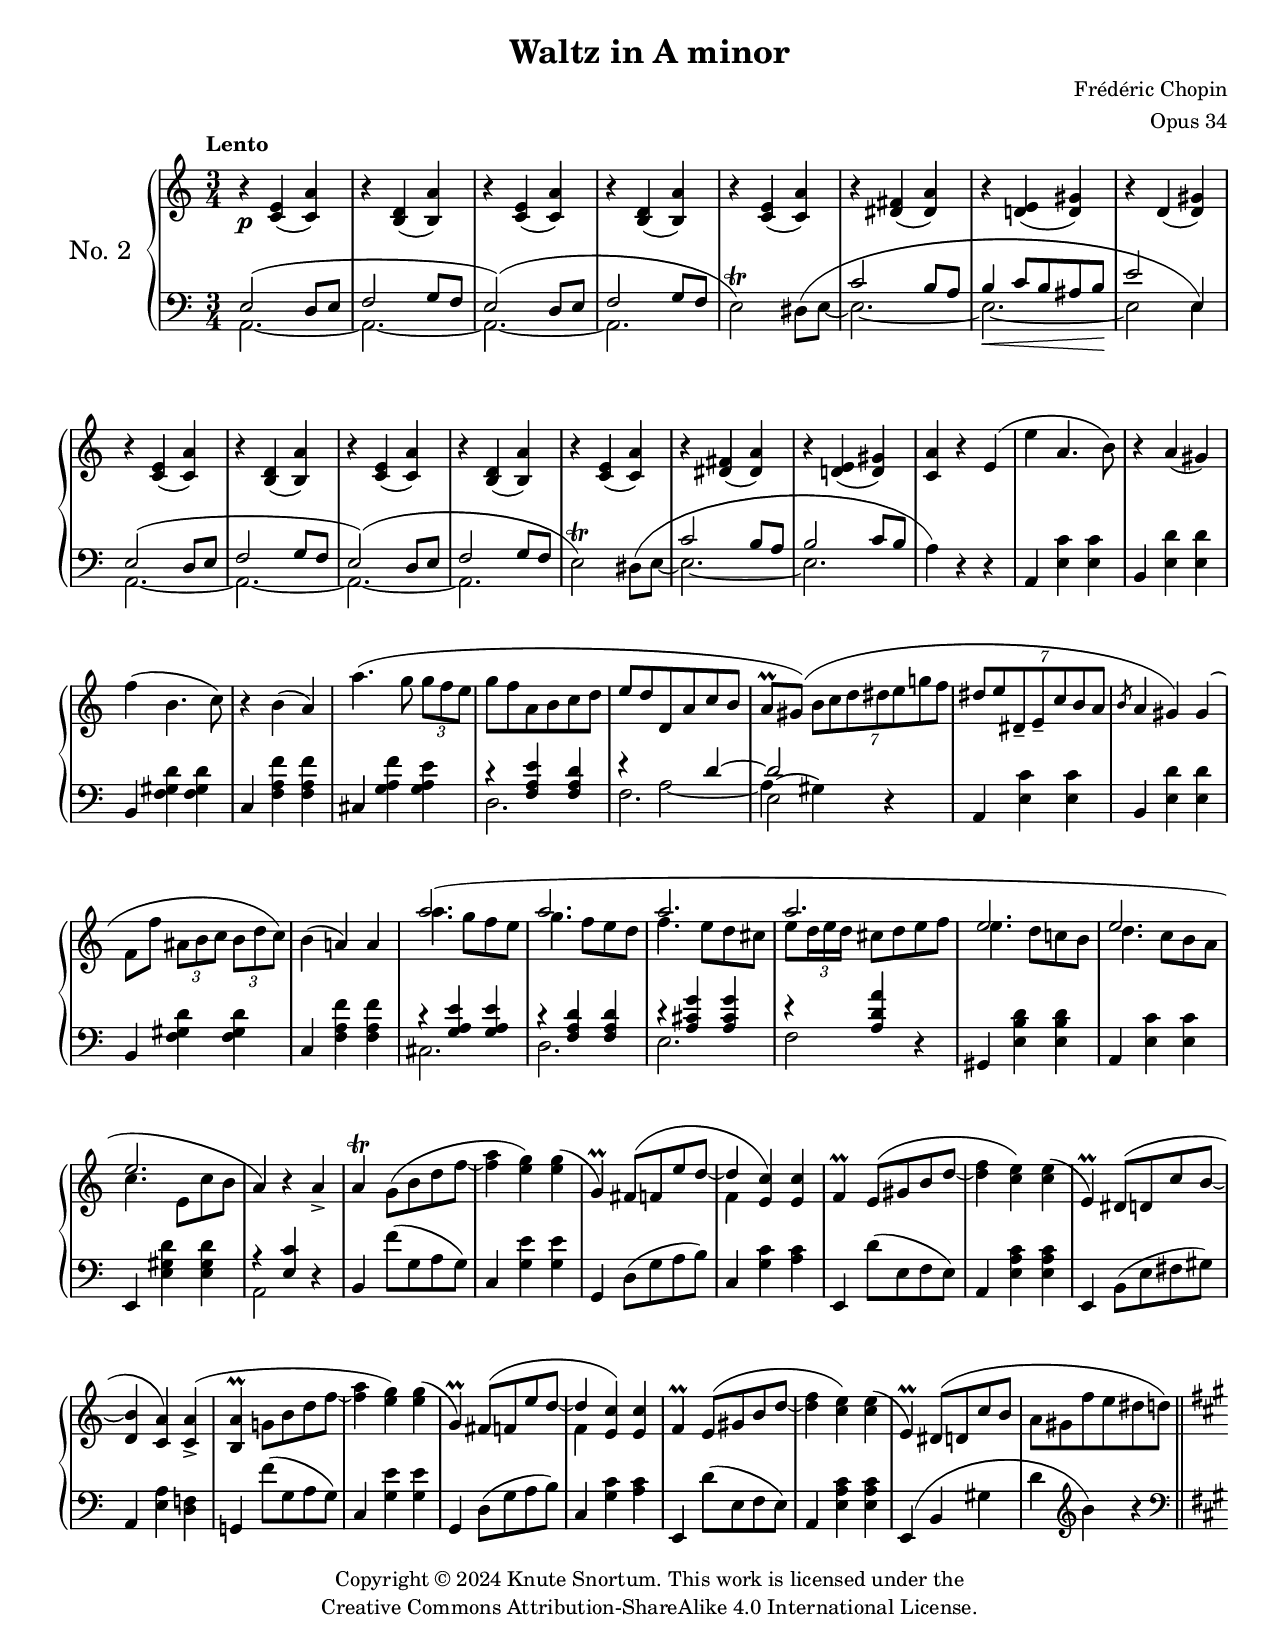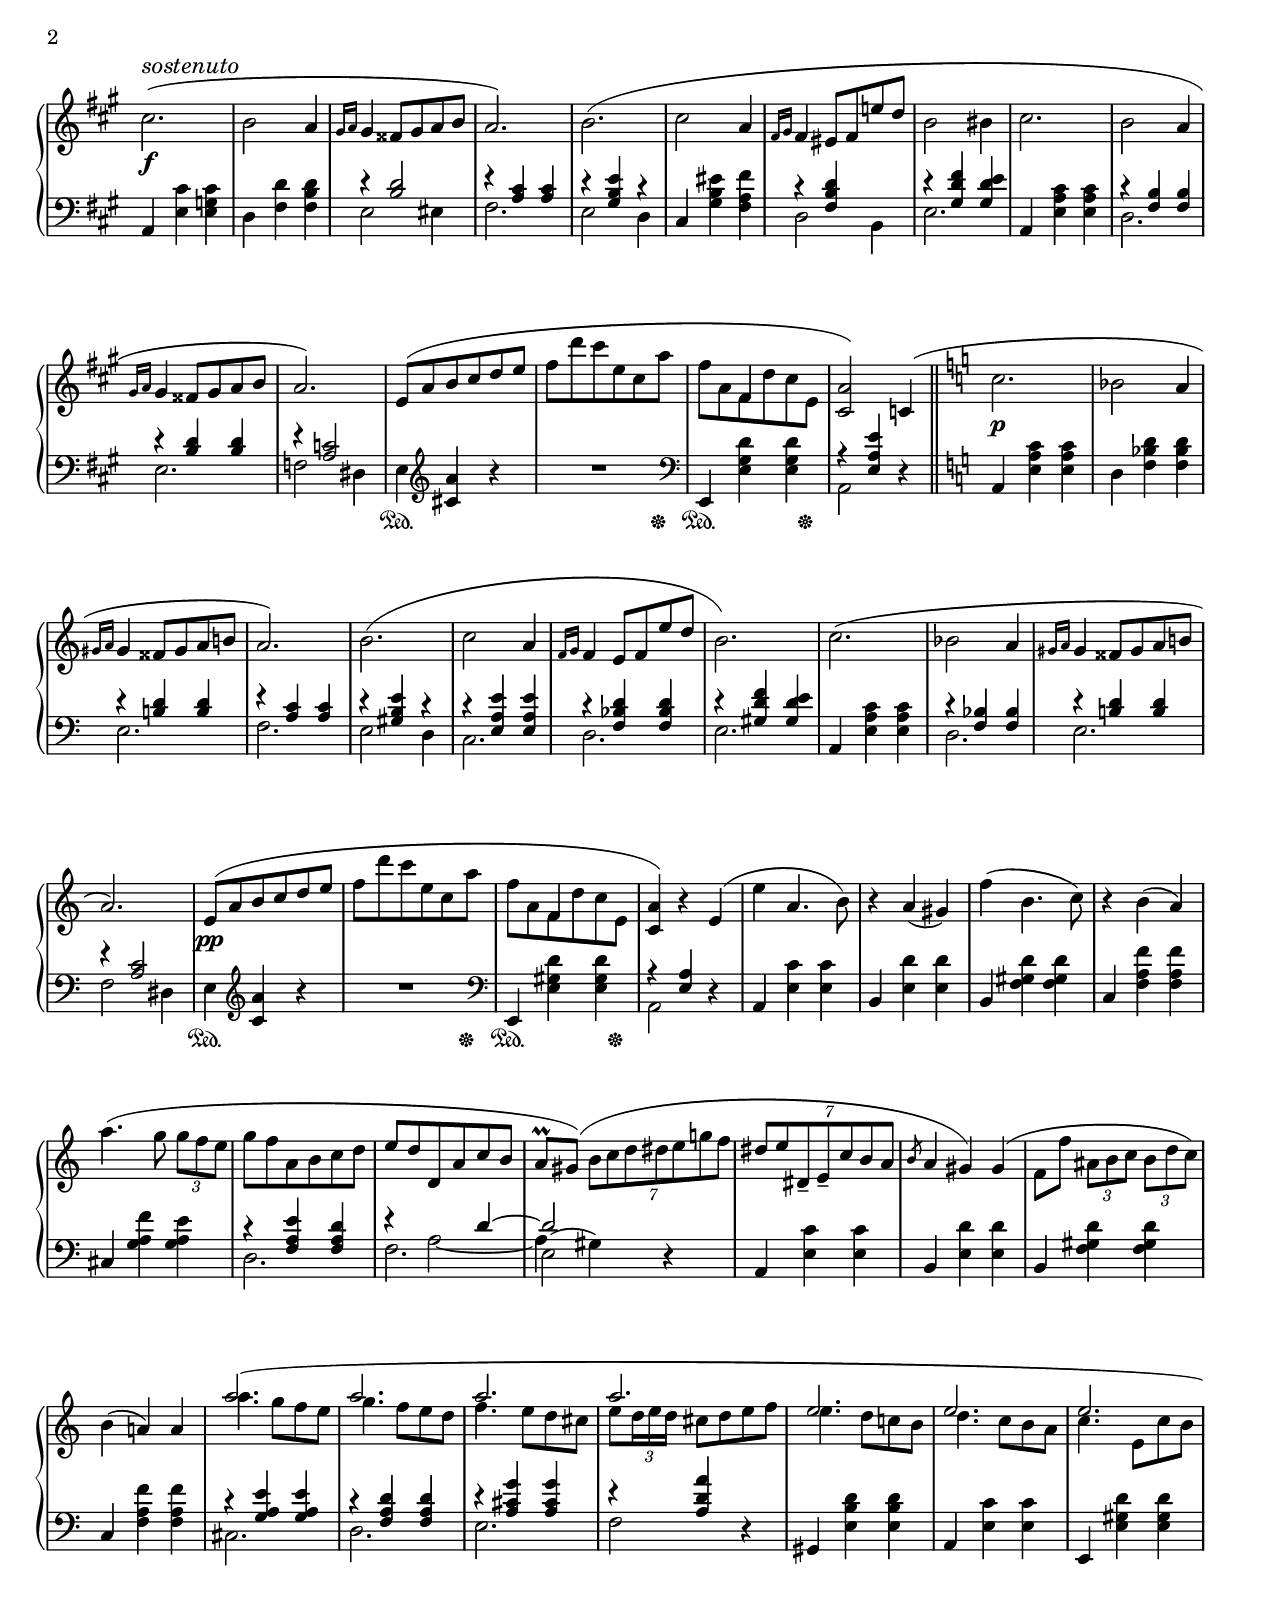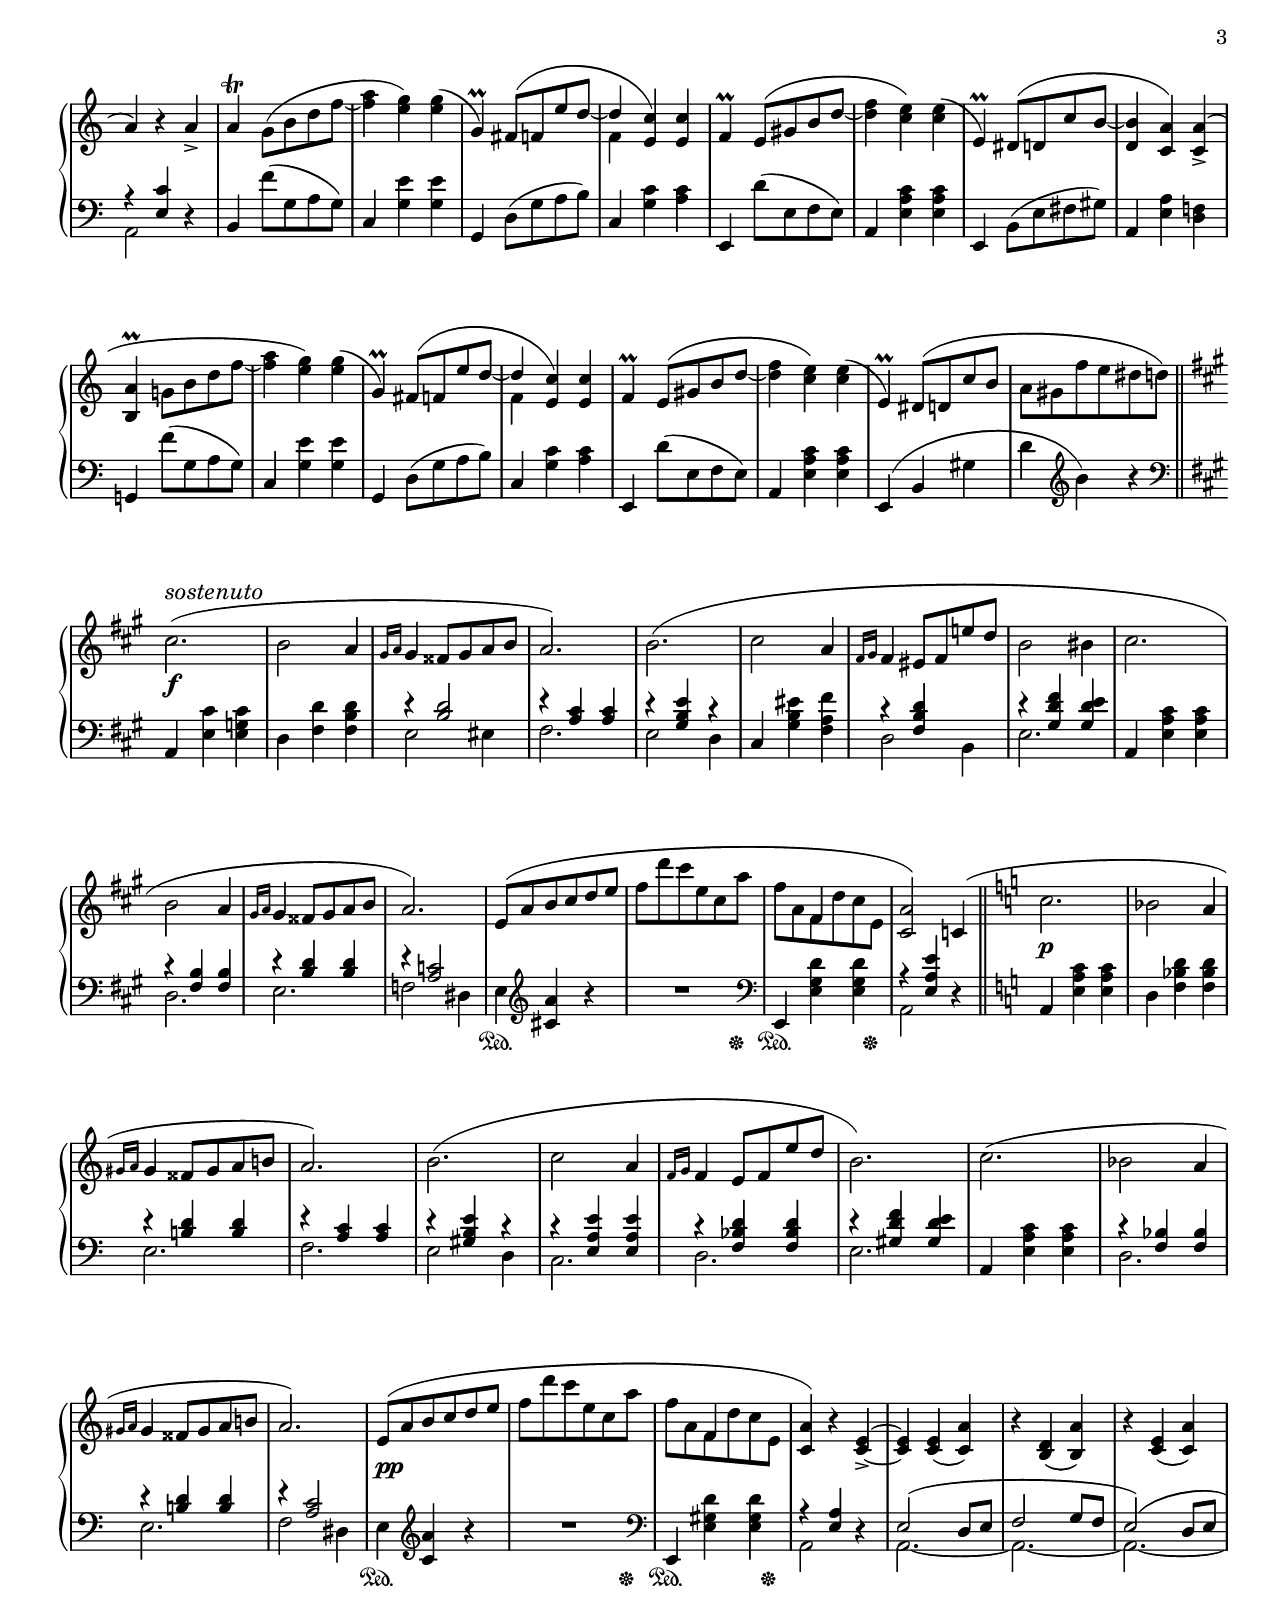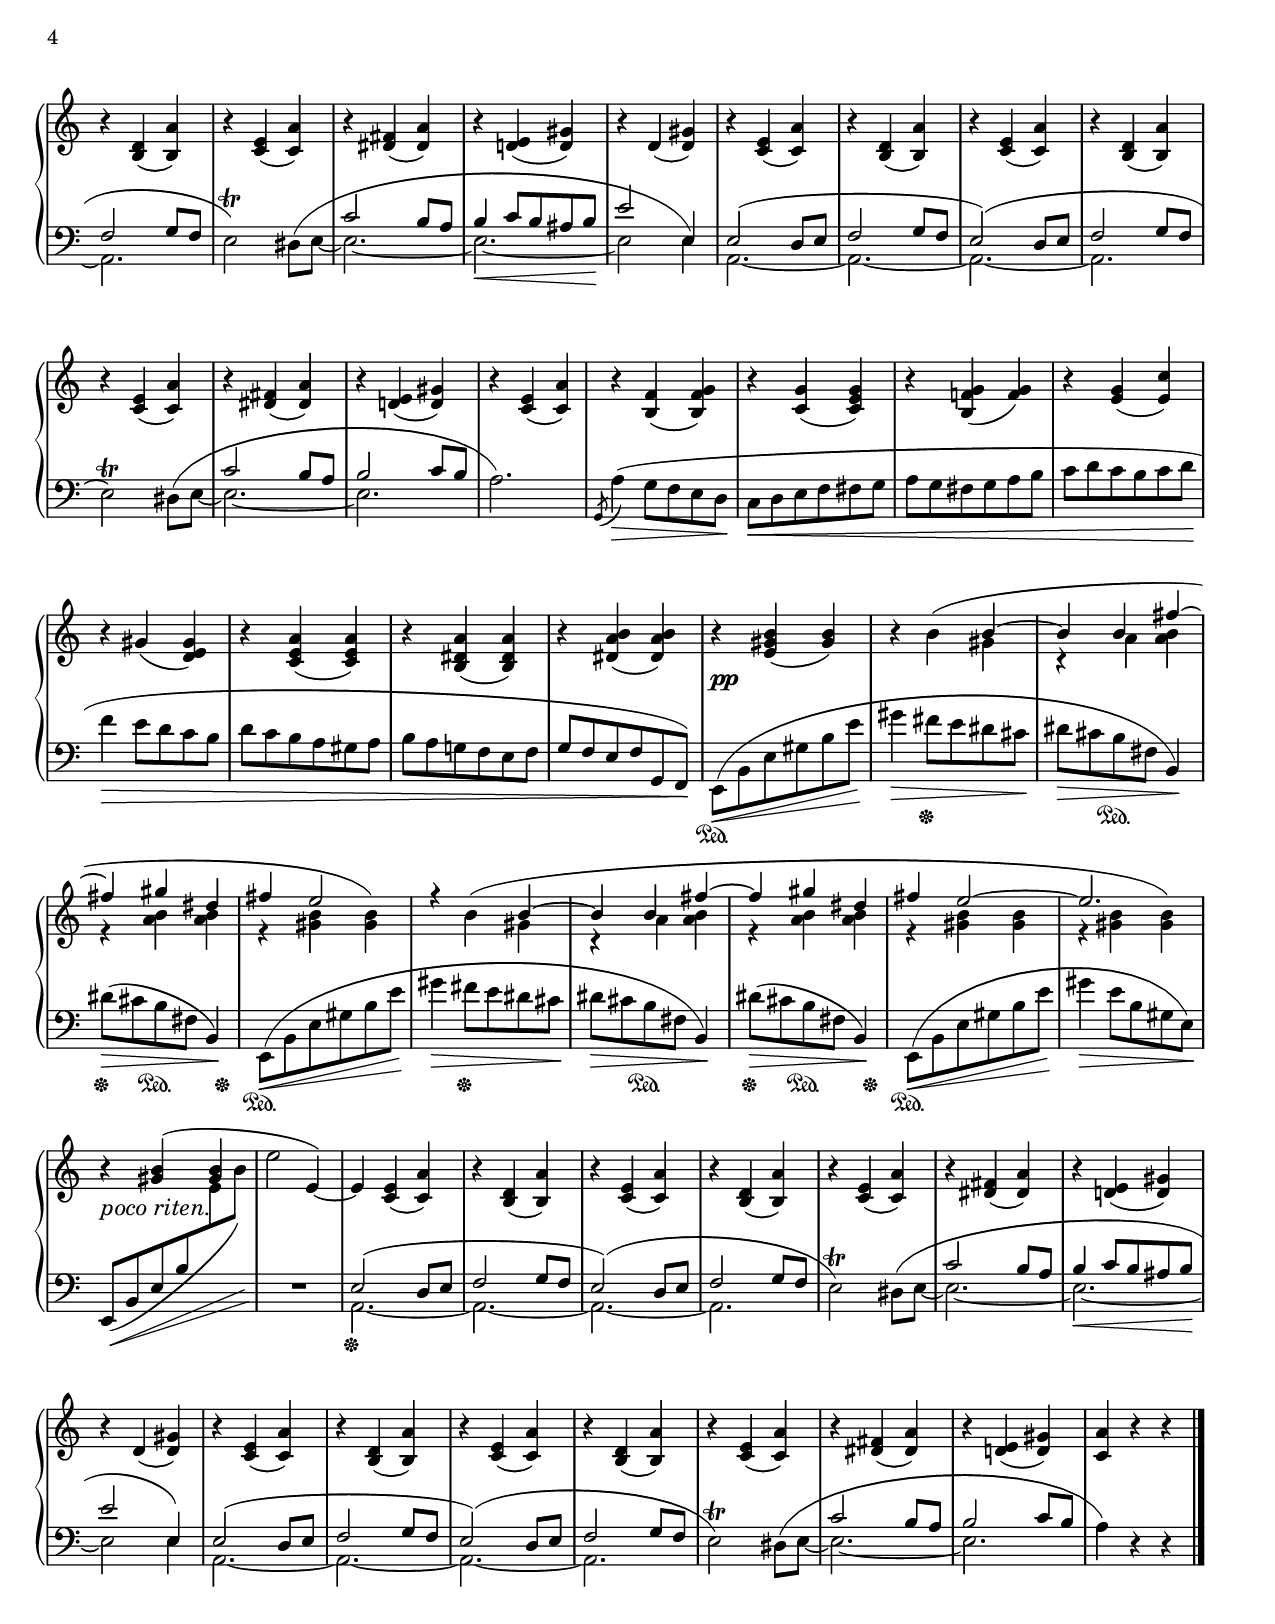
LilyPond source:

\version "2.24.0"
\language "english"

%...+....1....+....2....+....3....+....4....+....5....+....6....+....7....+....

\version "2.24.0"
\language "english"

#(set-global-staff-size 18)

\header {
  composer = ##f
  opus = "Opus 34"
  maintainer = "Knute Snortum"
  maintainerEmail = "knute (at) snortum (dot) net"
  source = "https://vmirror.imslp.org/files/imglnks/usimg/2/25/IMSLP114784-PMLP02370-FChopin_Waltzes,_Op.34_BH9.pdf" % SrcA
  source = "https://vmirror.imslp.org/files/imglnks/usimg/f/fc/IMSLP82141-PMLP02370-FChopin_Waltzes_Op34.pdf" % SrcB
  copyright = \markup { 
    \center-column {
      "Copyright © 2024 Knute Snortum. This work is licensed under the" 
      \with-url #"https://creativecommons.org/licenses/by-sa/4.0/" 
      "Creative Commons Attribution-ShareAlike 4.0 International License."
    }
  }
}

\paper {
  print-all-headers = ##t
  ragged-right = ##f
  ragged-last-bottom = ##f
  min-systems-per-page = 5
  
  system-system-spacing = #'((basic-distance . 12)
                             (minimum-distance . 8)
                             (padding . 2)
                             (stretchability . 60)) % all default values
  
  score-system-spacing = #'((basic-distance . 12)
                            (minimum-distance . 8)
                            (padding . 1)
                            (stretchability . 60)) % defaults: 14, 8, 1, 120
  
  last-bottom-spacing = 
    #'((basic-distance . 6)
       (minimum-distance . 4)
       (padding . 3)
       (stretchability . 30)) % defaults 1, 0, 1, 30
    
  top-system-spacing.minimum-distance = 10
    
  #(set-paper-size "letter")
  
  two-sided = ##t
  inner-margin = 12\mm
  outer-margin = 8\mm
}

\layout {
  \context {
    \Score
    \omit BarNumber
    \override Slur.details.free-head-distance = 1
  }
  \context {
    \Voice
    \override Tie.minimum-length = 3
  }
}

\midi {
  \context {
    \Staff
    \consists "Dynamic_performer"
  }
  \context {
    \Voice
    \remove "Dynamic_performer"
  } 
  \context {
    \Score
    midiMinimumVolume = #0.20
    midiMaximumVolume = #0.99
  }  
}

%...+....1....+....2....+....3....+....4....+....5....+....6....+....7....+....

\version "2.24.0"
\language "english"

%...+....1....+....2....+....3....+....4....+....5....+....6....+....7....+....

\version "2.24.0"

% Scheme

crescWhiteoutMarkup = \markup \whiteout \pad-markup #0.5 "cresc."
crescWhiteout = 	
  #(make-music 'CrescendoEvent 'span-direction START 'span-type 'text 
               'span-text crescWhiteoutMarkup)
perdendosi =
  #(make-music 'DecrescendoEvent 'span-direction START 'span-type 'text
               'span-text "perdendosi")
 
% Definitions

staffDown = \change Staff = "lower"
staffUp   = \change Staff = "upper"

sd = \sustainOn
su = \sustainOff

hideNoteHead = \once {
  \omit Stem
  \omit Dots
  \omit Flag
  \hideNotes
  \override NoteColumn.ignore-collision = ##t
}

strictSpacingOn = {
  \override Score.SpacingSpanner.strict-note-spacing = ##t
  \newSpacingSection
}

strictSpacingOff = {
  \override Score.SpacingSpanner.strict-note-spacing = ##f
  \newSpacingSection
}

barLinesOff = {
  \omit Staff.BarLine 
  \omit Score.SpanBar
}

barLinesOn = {
  \undo \omit Staff.BarLine
  \undo \omit Score.SpanBar
}


% Markup

dolce = \markup \large \italic "dolce"
md = \markup \large \italic "m.d."
crescParen = \markup \large \italic \whiteout \pad-markup #0.25 "(cresc.)"
sostenuto = \markup \large \italic "sostenuto"
pocoRiten = \markup \large \italic "poco riten."

trillFlatParen = \markup \tiny \concat { "(" \flat ")" }


%%% Positions and shapes %%%

slurShapeA = \shape #'((0 . 2.5) (0 . -2) (0 . -2) (0 . 0)) \etc
slurShapeB = \shape #'((0 . 0) (0 . -3) (0 . -3) (0 . 0)) \etc
slurShapeC = \shape #'((0 . 0) (0 . -2.5) (0 . -2.5) (0 . 0)) \etc
slurShapeD = \shape #'((0 . 1) (0 . -1) (0 . -1) (0 . 0)) \etc
slurShapeE = \shape #'((1 . -0.5) (1 . -0.5) (0 . -0.5) (0 . 0)) \etc
slurShapeF = \shape #'(
                        ((0 . 3) (0 . 3) (0 . 3) (0 . 3))
                        ((0 . 2) (0 . 0) (0 . 0) (0 . 0))
                        ) \etc
slurShapeG = \shape #'((0 . 0) (0 . -8) (0 . -5) (0 . 2)) \etc
slurShapeH = \shape #'((0 . 3) (0 . 3) (0 . 1) (0 . 0)) \etc
slurShapeI = \shape #'((0 . 0) (0 . 0) (0 . 0) (0 . -1)) \etc
slurShapeJ = \shape #'((0 . 1) (0 . -1) (0 . -0.5) (0 . 0)) \etc
slurShapeK = \shape #'((0 . 1) (0 . 0) (0 . 0) (0 . 0)) \etc
slurShapeL = \shape #'((0 . 1) (0 . -1) (0 . 0) (0 . 0)) \etc
slurShapeM = \shape #'((0 . -1) (0 . 0) (0 . 0) (0 . 0)) \etc
slurShapeN = \shape #'(
                        ((0 . 0) (0 . 0) (0 . 0) (0 . 1))
                        ((0.5 . 0) (0 . 0) (0 . 0) (0 . 0))
                        ) \etc
slurShapeO = \shape #'((0 . 2) (0 . 1) (0 . 0) (0 . 0)) \etc
slurShapeP = \shape #'(
                        ((0 . 1) (0 . 2) (0 . 3) (0 . 4))
                        ((0 . 5) (0 . 4) (0 . 4) (0 . 1))
                        ) \etc
slurShapeQ = \shape #'((0 . 1) (0 . 3) (0 . 5) (0 . 1)) \etc
slurShapeR = \shape #'(
                        ((0 . 1) (0 . -1) (0 . -3) (0 . 0))
                        ((0 . 0) (0 . 0) (0 . 1) (0 . 2.5))
                        ) \etc

rotateHairpinA = \once \override Hairpin.rotation = #'(10 -1 0)
rotateHairpinB = \once {
  \override Hairpin.rotation = #'(20 1 0)
  \override Hairpin.extra-offset = #'(0 . 3)
}

%%% Music %%%

global = {
  \time 3/4
  \key a \minor
  \set Staff.extraNatural = ##f
}

rightHandUpper = \relative {
  r4 <c' e>( <c a'>) |
  r4 <b d>( <b a'>) |
  r4 <c e>( <c a'>) |
  r4 <b d>( <b a'>) |
  r4 <c e>( <c a'>) |
  r4 <ds fs>( <ds a'>) |
  r4 <d! e>( <d gs>) |
  r4 d( <d gs>) |
  
  \barNumberCheck 9
  r4 <c e>( <c a'>) |
  r4 <b d>( <b a'>) |
  r4 <c e>( <c a'>) |
  r4 <b d>( <b a'>) |
  r4 <c e>( <c a'>) |
  r4 <ds fs>( <ds a'>) |
  r4 <d! e>( <d gs>) |
  <c a'>4 r e-\slurShapeD ( |
  
  \barNumberCheck 17
  e'4 a,4. b8) |
  r4 a( gs) |
  f'4( b,4. c8) |
  r4 b( a) |
  a'4.( g8 \tuplet 3/2 { g f e } |
  g8 f a, b c d |
  e d d, a' c b |
  a8\prall gs)-\slurShapeK ( \tuplet 7/4 { b c d ds e g! f } |
  
  \barNumberCheck 25
  % Second ds e, SrcA, it's unclear what under them (figerings?) so using 
  % tenuto from SrcB instead. 
  \tuplet 7/6 { ds8 e ds,-- e-- c' b a }
  \slashedGrace { b8 } a4 gs) gs-\slurShapeF ( |
  f8 f' \tuplet 3/2 { as, b c } \tuplet 3/2 { b d c) } |
  b4( a!) a |
  \voiceOne a'2.( |
  a2. |
  a2. |
  a2. |
  
  \barNumberCheck 33
  e2. |
  e2. |
  e2. |
  \oneVoice a,4) r a-> |
  a4\trill g8( b d f_~ | 
  <f a>4 <e g>) q( |
  g,)\prall fs8^( f e' d~ |
  << { \voiceOne d4 } \new Voice { \voiceTwo f, } >> <e c'>) \oneVoice q |
  
  \barNumberCheck 41
  f4\prall e8( gs b d_~ |
  <d f>4 <c e>) q( |
  e,4)\prall ds8^( d c' b~ |
  <d, b'>4 <c a'>) q->( |
  <b a'>4\prall g'!8 b d f_~ |
  <f a>4 <e g>) q( |
  g,4)\prall fs8^( f e' d~ |
  << { \voiceOne d4 } \new Voice { \voiceTwo f, } >> <e c'>) \oneVoice q |
  
  \barNumberCheck 49
  f4\prall e8( gs b d_~ |
  <d f>4 <c e>) q( |
  e,4)\prall ds8^( d c' b |
  a8 gs f' e ds d) |
  \bar "||"
  \key a \major
  cs2.^\sostenuto( |
  b2 a4 |
  \grace { gs16[ a] } gs4 fss8 gs a b |
  a2.) |
  
  \barNumberCheck 57
  b2.( |
  cs2 a4 |
  \grace { fs16[ gs] } fs4 es8 fs e'! d |
  b2 bs4 |
  cs2. |
  b2 a4 |
  \grace { gs16[ a] } gs4 fss8 gs a b |
  a2.) |
  
  \barNumberCheck 65
  e8( a b cs d e |
  fs8 d' cs e, cs a' |
  \voiceTwo fs8 a, fs d' cs e, |
  \oneVoice <cs a'>2) c4-\slurShapeH ( |
  \bar "||"
  \key a \minor 
  c'2. |
  bf2 a4 |
  \grace { gs16[ a] } gs4 fss8 gs a b! |
  a2.) |
  
  \barNumberCheck 73
  b2.-\slurShapeG ( |
  c2 a4 |
  \grace { f16[ g] } f4 e8 f e' d |
  b2.) |
  c2.( |
  bf2 a4 |
  \grace { gs16[ a] } gs4 fss8 gs a b! |
  a2.) |
  
  \barNumberCheck 81
  e8-\slurShapeI ( a b c d e |
  f8 d' c e, c a' |
  \voiceTwo f8 a, f d' c e, |
  \oneVoice <c a'>4) r e-\slurShapeJ ( |
  e'4 a,4. b8) |
  r4 a( gs) |
  f'4( b,4. c8) |
  r4 b( a) |
  
  \barNumberCheck 89
  a'4.( g8 \tuplet 3/2 { g f e } |
  g8 f a, b c d |
  e d d, a' c b |
  a8\prall gs)-\slurShapeK ( \tuplet 7/4 { b c d ds e g! f } |
  \tuplet 7/6 { ds8 e ds,-- e-- c' b a }
  \slashedGrace { b8 } a4 gs) gs( |
  f8 f' \tuplet 3/2 { as, b c } \tuplet 3/2 { b d c) } |
  b4( a!) a |
  
  \barNumberCheck 97
  \voiceOne a'2.( |
  a2. |
  a2. |
  a2. |
  e2. |
  e2. |
  e2. |
  \oneVoice a,4) r a-> |
  
  \barNumberCheck 105
  a4\trill g8( b d f_~ | 
  <f a>4 <e g>) q( |
  g,)\prall fs8^( f e' d~ |
  << { \voiceOne d4 } \new Voice { \voiceTwo f, } >> <e c'>) \oneVoice q |
  f4\prall e8( gs b d_~ |
  <d f>4 <c e>) q( |
  e,4)\prall ds8^( d c' b~ |
  <d, b'>4 <c a'>) q->( |
  
  \barNumberCheck 113
  <b a'>4\prall g'!8 b d f_~ |
  <f a>4 <e g>) q( |
  g,4)\prall fs8^( f e' d~ |
  << { \voiceOne d4 } \new Voice { \voiceTwo f, } >> <e c'>) \oneVoice q |
  f4\prall e8( gs b d_~ |
  <d f>4 <c e>) q( |
  e,4)\prall ds8^( d c' b |
  a8 gs f' e ds d) |
  
  \barNumberCheck 121
  \bar "||"
  \key a \major
  cs2.-\slurShapeM (^\sostenuto |
  b2 a4 |
  \grace { gs16[ a] } gs4 fss8 gs a b |
  a2.) |
  b2.-\slurShapeN ( |
  cs2 a4 |
  \grace { fs16[ gs] } fs4 es8 fs e'! d |
  b2 bs4 |
  
  \barNumberCheck 129
  cs2. |
  b2 a4 |
  \grace { gs16[ a] } gs4 fss8 gs a b |
  a2.) |
  e8-\slurShapeI ( a b cs d e |
  fs8 d' cs e, cs a' |
  \voiceTwo fs8 a, fs d' cs e, |
  \oneVoice <cs a'>2) c4-\slurShapeH ( |
  
  \barNumberCheck 137
  \bar "||"
  \key a \minor 
  c'2. |
  bf2 a4 |
  \grace { gs16[ a] } gs4 fss8 gs a b! |
  a2.) |
  b2.-\slurShapeG ( |
  c2 a4 |
  \grace { f16[ g] } f4 e8 f e' d |
  b2.) |
  
  \barNumberCheck 145
  c2.( |
  bf2 a4 |
  \grace { gs16[ a] } gs4 fss8 gs a b! |
  a2.) |
  e8-\slurShapeI ( a b c d e |
  f8 d' c e, c a' |
  \voiceTwo f8 a, f d' c e, |
  \oneVoice <c a'>4) r <c e>->~ |
  
  \barNumberCheck 153
  q4 q( <c a'>) |
  r4 <b d>( <b a'>) |
  r4 <c e>( <c a'>) |
  r4 <b d>( <b a'>) |
  r4 <c e>( <c a'>) |
  r4 <ds fs>( <ds a'>) |
  r4 <d! e>( <d gs>) |
  r4 d( <d gs>) |
  
  \barNumberCheck 161
  r4 <c e>( <c a'>) |
  r4 <b d>( <b a'>) |
  r4 <c e>( <c a'>) |
  r4 <b d>( <b a'>) |
  r4 <c e>( <c a'>) |
  r4 <ds fs>( <ds a'>) |
  r4 <d! e>( <d gs>) |
  r4 <c e>( <c a'>) |
  
  \barNumberCheck 169
  r4 <b f'>( <b f' g>) |
  r4 <c g'>( <c e g>) |
  r4 <b f'! g>( <f' g>) |
  r4 <e g>( <e c'>) |
  r4 gs( <d e gs>) |
  r4 <c e a>( q) |
  r4 <b ds a'>( q) |
  r4 <ds a' b>( q) |
  
  \barNumberCheck 177
  r4 <e gs b>( <gs b>) |
  r4 \voiceOne s b~ |
  b4 b fs'~ |
  fs4 gs ds |
  fs4 e2 |
  r4 \voiceOne s b~ |
  b4 b fs'~ |
  fs4 gs ds |
  
  \barNumberCheck 185
  fs4 e2~ |
  e2. |
  \oneVoice r4 <gs, b>( q |
  e'2 e,4)~ |
  e4 <c e>( <c a'>) |
  r4 <b d>( <b a'>) |
  r4 <c e>( <c a'>) |
  r4 <b d>( <b a'>) |
  
  \barNumberCheck 193
  r4 <c e>( <c a'>) |
  r4 <ds fs>( <ds a'>) |
  r4 <d! e>( <d gs>) |
  r4 d( <d gs>) |
  r4 <c e>( <c a'>) |
  r4 <b d>( <b a'>) |
  r4 <c e>( <c a'>) |
  r4 <b d>( <b a'>) |
  
  \barNumberCheck 201
  r4 <c e>( <c a'>) |
  r4 <ds fs>( <ds a'>) |
  r4 <d! e>( <d gs>) |
  <c a'>4 r r |
  \bar "|."
}

rightHandLower = \relative {
  s2. * 8 |
  
  \barNumberCheck 9
  s2. * 8 |
  
  \barNumberCheck 17
  s2. * 8 |
  
  \barNumberCheck 25
  s2. * 4 |
  \voiceTwo a''4. g8 f e |
  g4. f8 e d |
  f4. e8 d cs |
  \omit TupletBracket
  e8[ \tuplet 3/2 { d16 e d] } cs8 d e f |
  
  \barNumberCheck 33
  e4. d8 c! b |
  d4. c8 b a |
  c4. e,8 c' b |
  s2. * 5 |
  
  \barNumberCheck 41
  s2. * 8 |
  
  \barNumberCheck 49
  s2. * 8 |
  
  \barNumberCheck 57
  s2. * 8 |
  
  \barNumberCheck 65
  s2. * 2 |
  s4 \voiceOne fs s |
  s2. * 5 |
  
  \barNumberCheck 73
  s2. * 8 |
  
  \barNumberCheck 81
  s2. * 2 |
  s4 f s |
  s2. * 5 |
  
  \barNumberCheck 89
  s2. * 8 |
  
  \barNumberCheck 97
  \voiceTwo a'4. g8 f e |
  g4. f8 e d |
  f4. e8 d cs |
  \omit TupletBracket
  e8[ \tuplet 3/2 { d16 e d] } cs8 d e f |
  e4. d8 c! b |
  d4. c8 b a |
  c4. e,8 c' b |
  s2. |
  
  \barNumberCheck 105
  s2. * 8 |
  
  \barNumberCheck 113
  s2. * 8 |
  
  \barNumberCheck 121
  s2. * 8 |
  
  \barNumberCheck 129
  s2. * 6 |
  s4 \voiceOne fs s |
  s2. |
  
  \barNumberCheck 137
  s2. * 8 |
  
  \barNumberCheck 145
  s2. * 6 |
  s4 f s |
  s2. |
  
  \barNumberCheck 153
  s2. * 8 |
  
  \barNumberCheck 161
  s2. * 8 |
  
  \barNumberCheck 169
  s2. * 8 |
  
  \barNumberCheck 177
  s2. |
  s4 \voiceTwo b-\slurShapeP ^( gs |
  r4 a <a b> |
  r4 q q |
  r4 <gs b> q) |
  s4 \voiceTwo b-\slurShapeQ ^( gs |
  r4 a <a b> |
  r4 q q |
  
  \barNumberCheck 185
  r4 <gs b> q |
  r4 <gs b> q) |
}

rightHand = {
  \global
  \clef treble
  <<
    \new Voice \rightHandUpper
    \new Voice \rightHandLower
  >>
}
  

leftHandUpper = \relative {
  \voiceThree e2( d8 e |
  f2 g8 f |
  e2)-\slurShapeA ( d8 e |
  f2 g8 f |
  \oneVoice e2)\trill \hideNoteHead ds4-\slurShapeB ( |
  \voiceThree c'2 b8 a |
  b4_\< c8 b as b\! |
  e2 e,4) |
  
  \barNumberCheck 9
  e2( d8 e |
  f2 g8 f |
  e2)-\slurShapeA ( d8 e |
  f2 g8 f |
  \oneVoice e2)\trill \hideNoteHead ds4-\slurShapeC ( |
  \voiceThree c'2 b8 a |
  b2 c8 b |
  \oneVoice a4) r r |
  
  \barNumberCheck 17
  s2. * 5 |
  \voiceThree r4 <f a e'> <f a d> |
  r4 
    << 
      { \voiceFour a2_~ | a4-\slurShapeE ^( gs) } 
      \new Voice { s4 \voiceThree d'~ | d2 } 
    >> s4 |
    
  \barNumberCheck 25
  s2. * 4 |
  \voiceThree r4 <g, a e'> q |
  r4 <f a d> q |
  r4 <a cs g'> q |
  r4 <a d a'> s |
  
  \barNumberCheck 33
  s2. * 3 |
  r4 <e c'> s |
  s2. * 4 |
  
  \barNumberCheck 41
  s2. * 8 |
  
  \barNumberCheck 49
  s2. * 4 |
  \key a \major
  s2. * 2 |
  r4 <b' d>2 |
  r4 < a cs> q |
  
  \barNumberCheck 57
  r4 <gs b e> r |
  s2. |
  r4 <fs b d> s4 |
  r4 <gs d' fs> <gs d' e> |
  s2. |
  r4 <fs b> q |
  r4 <b d> q |
  r4 <a c>2 |
  
  \barNumberCheck 65
  s2. * 3 |
  r4 <e a e'> s4 |
  \key a \minor
  s2. * 2 |
  r4 <b'! d> q |
  r4 <a c> q |
  
  \barNumberCheck 73
  r4 <gs b e> r |
  r4 <e a e'> q |
  r4 <f bf d> q |
  r4 <gs d' f> <gs d' e> |
  s2. |
  r4 <f bf> q |
  r4 <b! d> q |
  r4 <a c>2 |
  
  \barNumberCheck 81
  s2. * 3 |
  r4 <e a> s |
  s2. * 4 |
  
  \barNumberCheck 89
  s2. |
  \voiceThree r4 <f a e'> <f a d> |
  r4 
    << 
      { \voiceFour a2_~ | a4-\slurShapeE ^( gs) } 
      \new Voice { s4 \voiceThree d'~ | d2 } 
    >> s4 |
  s2. * 4 |
  
  \barNumberCheck 97
  \voiceThree r4 <g, a e'> q |
  r4 <f a d> q |
  r4 <a cs g'> q |
  r4 <a d a'> s |
  s2. * 3 |
  r4 <e c'> s |
  
  \barNumberCheck 105
  s2. * 8 |
  
  \barNumberCheck 113
  s2. * 8 |
  
  \barNumberCheck 121
  \key a \major
  s2. * 2 |
  r4 <b' d>2 |
  r4 < a cs> q |
  r4 <gs b e> r |
  s2. |
  r4 <fs b d> s4 |
  r4 <gs d' fs> <gs d' e> |
  
  \barNumberCheck 129
  s2. |
  r4 <fs b> q |
  r4 <b d> q |
  r4 <a c>2 |
  s2. * 3 |
  r4 <e a e'> s4 |
  
  \barNumberCheck 137
  \key a \minor
  s2. * 2 |
  r4 <b'! d> q |
  r4 <a c> q |
  r4 <gs b e> r |
  r4 <e a e'> q |
  r4 <f bf d> q |
  r4 <gs d' f> <gs d' e> |
  
  \barNumberCheck 145
  s2. |
  r4 <f bf> q |
  r4 <b! d> q |
  r4 <a c>2 |
  s2. * 3 |
  r4 <e a> s |
  
  \barNumberCheck 153
  e2( d8 e |
  f2 g8 f |
  e2)( d8 e |
  f2 g8 f |
  \oneVoice e2)\trill \hideNoteHead ds4-\slurShapeB ( |
  \voiceThree c'2 b8 a |
  b4_\< c8 b as b\! |
  e2 e,4) |
  
  \barNumberCheck 161
  e2( d8 e |
  f2 g8 f |
  e2)-\slurShapeO ( d8 e |
  f2 g8 f |
  \oneVoice e2)\trill \hideNoteHead ds4-\slurShapeC ( |
  \voiceThree c'2 b8 a |
  b2 c8 b |
  \oneVoice a2.) |
  
  \barNumberCheck 169
  s2. * 8 |
  
  \barNumberCheck 177
  s2. * 8 |
  
  \barNumberCheck 185
  s2. * 4
  \voiceThree e2( d8 e |
  f2 g8 f |
  e2)-\slurShapeA ( d8 e |
  f2 g8 f |
  
  \barNumberCheck 193
  \oneVoice e2)\trill \hideNoteHead ds4-\slurShapeR ( |
  \voiceThree c'2 b8 a |
  b4_\< c8 b as b\! |
  e2 e,4) |
  e2( d8 e |
  f2 g8 f |
  e2)-\slurShapeA ( d8 e |
  f2 g8 f |
  
  \barNumberCheck 201
  \oneVoice e2)\trill \hideNoteHead ds4-\slurShapeC ( |
  \voiceThree c'2 b8 a |
  b2 c8 b |
  \oneVoice a4) r r |
}

leftHandLower = \relative {
  \voiceFour a,2.~ |
  a2.~ |
  a2.~ |
  a2. |
  s2 ds8 e~ |
  e2.~ |
  e2.~ |
  e2 e4 |
  
  \barNumberCheck 9
  a,2.~ |
  a2.~ |
  a2.~ |
  a2. |
  s2 ds8 e~ |
  e2.~ |
  e2. |
  s2. |
  
  \barNumberCheck 17
  \oneVoice a,4 <e' c'> q |
  b4 <e d'> q |
  b4 <f' gs d'> q |
  c4 <f a f'> q |
  cs4 <g' a f'> <g a e'> |
  \voiceTwo d2. |
  f2. |
  e2 \oneVoice r4 |
  
  \barNumberCheck 25
  a,4 <e' c'> q |
  b4 <e d'> q |
  b4 <f' gs d'> q |
  c4 <f a f'> q |
  \voiceFour cs2. |
  d2. |
  e2. |
  f2 \oneVoice r4 |
  
  \barNumberCheck 33
  gs,4 <e' b' d> q |
  a,4 <e' c'> q |
  e,4 <e' gs d'> q |
  \voiceFour a,2 \oneVoice r4 |
  b4 f''8( g, a g) |
  c,4 <g' e'> q |
  g,4 d'8( g a b) |
  c,4 <g' c> <a c> |
  
  \barNumberCheck 41
  e,4 d''8( e, f e) |
  a,4 <e' a c> q |
  e,4 b'8( e fs gs) |
  a,4 <e' a> <d f!> |
  g,!4 f''8( g, a g) |
  c,4 <g' e'> q |
  g,4 d'8( g a b) |
  c,4 <g' c> <a c> |
  
  \barNumberCheck 49
  e,4 d''8( e, f e) |
  a,4 <e' a c> q |
  e,4( b' gs' |
  d'4 \clef treble b') r |
  \key a \major
  \clef bass a,,4 <e' cs'> <e g cs> |
  d4 <fs d'> <fs b d> |
  \voiceFour e2 es4 |
  fs2. |
  
  \barNumberCheck 57
  e2 d4 |
  \oneVoice cs <gs' b es> <fs a fs'> |
  \voiceFour d2 b4 |
  e2. |
  \oneVoice  a,4 <e' a cs> q |
  \voiceFour d2. |
  e2. |
  f2 ds4 |
  
  \barNumberCheck 65
  \oneVoice e4 \clef treble <cs'! a'> r |
  R2. |
  \clef bass e,,4 <e' gs d'> q |
  \voiceFour a,2 \oneVoice r4 |
  \key a \minor
  a4 <e' a c> q |
  d4 <f bf d> q |
  \voiceFour e2. |
  f2. |
  
  \barNumberCheck 73
  e2 d4 |
  c2. |
  d2. |
  e2. |
  \oneVoice a,4 <e' a c> q |
  \voiceFour d2. |
  e2. |
  f2 ds4 |
   
  \barNumberCheck 81
  \oneVoice e4 \clef treble <c' a'> r |
  R2. |
  \clef bass e,,4 <e' gs d'> q |
  \voiceFour a,2 \oneVoice r4 |
  \oneVoice a4 <e' c'> q |
  b4 <e d'> q |
  b4 <f' gs d'> q |
  c4 <f a f'> q |
  
  \barNumberCheck 89
  cs4 <g' a f'> <g a e'> |
  \voiceTwo d2. |
  f2. |
  e2 \oneVoice r4 |  
  a,4 <e' c'> q |
  b4 <e d'> q |
  b4 <f' gs d'> q |
  c4 <f a f'> q |
  
  \barNumberCheck 97
  \voiceFour cs2. |
  d2. |
  e2. |
  f2 \oneVoice r4 |
  gs,4 <e' b' d> q |
  a,4 <e' c'> q |
  e,4 <e' gs d'> q |
  \voiceFour a,2 \oneVoice r4 |
  
  \barNumberCheck 105
  b4 f''8( g, a g) |
  c,4 <g' e'> q |
  g,4 d'8( g a b) |
  c,4 <g' c> <a c> |
  e,4 d''8( e, f e) |
  a,4 <e' a c> q |
  e,4 b'8( e fs gs) |
  a,4 <e' a> <d f!> |
  
  \barNumberCheck 113
  g,!4 f''8( g, a g) |
  c,4 <g' e'> q |
  g,4 d'8( g a b) |
  c,4 <g' c> <a c> |
  e,4 d''8( e, f e) |
  a,4 <e' a c> q |
  e,4-\slurShapeL ( b' gs' |
  d'4 \clef treble b') r |
  
  \barNumberCheck 121
  \key a \major
  \clef bass a,,4 <e' cs'> <e g cs> |
  d4 <fs d'> <fs b d> |
  \voiceFour e2 es4 |
  fs2. |
  e2 d4 |
  \oneVoice cs <gs' b es> <fs a fs'> |
  \voiceFour d2 b4 |
  e2. |
  
  \barNumberCheck 129
  \oneVoice  a,4 <e' a cs> q |
  \voiceFour d2. |
  e2. |
  f2 ds4 |
  \oneVoice e4 \clef treble <cs'! a'> r |
  R2. |
  \clef bass e,,4 <e' gs d'> q |
  \voiceFour a,2 \oneVoice r4 |
  
  \barNumberCheck 137
  \key a \minor
  a4 <e' a c> q |
  d4 <f bf d> q |
  \voiceFour e2. |
  f2. |
  e2 d4 |
  c2. |
  d2. |
  e2. |
  
  \barNumberCheck 145
  \oneVoice a,4 <e' a c> q |
  \voiceFour d2. |
  e2. |
  f2 ds4 |
  \oneVoice e4 \clef treble <c' a'> r |
  R2. |
  \clef bass e,,4 <e' gs d'> q |
  \voiceFour a,2 \oneVoice r4 |
  
  \barNumberCheck 153
  \voiceFour a2.~ |
  a2.~ |
  a2.~ |
  a2. |
  s2 ds8 e~ |
  e2.~ |
  e2.~ |
  e2 e4 |
  
  \barNumberCheck 161
  a,2.~ |
  a2.~ |
  a2.~ |
  a2. |
  s2 ds8 e~ |
  e2.~ |
  e2. |
  s2. |
  
  \barNumberCheck 169
  \oneVoice \acciaccatura { g,8 } a'4(_\> g8 f e d\! |
  c8_\< d e f fs g |
  a8 g fs g a b |
  c8 d c b c d\! |
  f4_\> e8 d c b |
  d8 c b a gs a |
  b8 a g! f e f |
  g f e f g, f)\! |
  
  \barNumberCheck 177
  \rotateHairpinA e8(_\< b' e gs b e\! |
  gs4_\> fs8 e ds cs\! |
  ds_\> cs b fs b,4)\! |
  ds'8(_\> cs b fs b,4)\! |
  \rotateHairpinA e,8(_\< b' e gs b e\! |
  gs4_\> fs8 e ds cs\! |
  ds_\> cs b fs b,4)\! |
  ds'8(_\> cs b fs b,4)\! |
  
  \barNumberCheck 185
  \rotateHairpinA e,8(_\< b' e gs b e\! |
  gs4_\> e8 b gs e)\! |
  \rotateHairpinB e,8_(_\< b' e b' \staffUp e b')\! |
  \staffDown R2. |
  \voiceFour a,,2.~ |
  a2.~ |
  a2.~ |
  a2. |
  
  \barNumberCheck 193
  s2 ds8 e~ |
  e2.~ |
  e2.~ |
  e2 e4 |
  a,2.~ |
  a2.~ |
  a2.~ |
  a2. |
  
  \barNumberCheck 201
  s2 ds8 e~ |
  e2.~ |
  e2. |
  s2. |
}

leftHand = {
  \global
  \clef bass
  <<
    \new Voice \leftHandUpper
    \new Voice \leftHandLower
  >>
}

dynamics = {
  \override TextScript.Y-offset = -0.5
  s2.\p |
  s2. * 7 |
  
  \barNumberCheck 9
  s2. * 8 |
  
  \barNumberCheck 17
  s2. * 8 |
  
  \barNumberCheck 25
  s2. * 8 |
  
  \barNumberCheck 33
  s2. * 8 |
  
  \barNumberCheck 41
  s2. * 8 |
  
  \barNumberCheck 49
  s2. * 4 |
  % key a major
  s2.\f |
  s2. * 3 |
  
  \barNumberCheck 57
  s2. * 8 |
  
  \barNumberCheck 65
  s2. * 4 |
  % key a minor
  s2.\p |
  s2. * 3 |
  
  \barNumberCheck 73
  s2. * 8 |
  
  \barNumberCheck 81
  s2.\pp |
  s2. * 7 |
  
  \barNumberCheck 89
  s2. * 8 |
  
  \barNumberCheck 97
  s2. * 8 |
  
  \barNumberCheck 105
  s2. * 8 |
  
  \barNumberCheck 113
  s2. * 8 |
  
  \barNumberCheck 121
  % key a major
  s2.\f |
  s2. * 7 |
  
  \barNumberCheck 129
  s2. * 8 |
  
  \barNumberCheck 137
  % key a minor
  s2.\p |
  s2. * 7 |
  
  \barNumberCheck 145
  s2. * 4 |
  s2.-\tweak X-offset 0 -\tweak Y-offset -5 \pp |
  s2. * 3 |
  
  \barNumberCheck 153
  s2. * 8 |
  
  \barNumberCheck 161
  s2. * 8 |
  
  \barNumberCheck 169
  s2. * 8 |
  
  \barNumberCheck 177
  s2.-\tweak X-offset 0 -\tweak Y-offset -5 \pp |
  s2. * 7 |
  
  \barNumberCheck 185
  s2. * 2 |
  s2.^\pocoRiten |
}

pedal = {
  s2. * 8 |
  
  \barNumberCheck 9
  s2. * 8 |
  
  \barNumberCheck 17
  s2. * 8 |
  
  \barNumberCheck 25
  s2. * 8 |
  
  \barNumberCheck 33
  s2. * 8 |
  
  \barNumberCheck 41
  s2. * 8 |
  
  \barNumberCheck 49
  s2. * 8 |
  
  \barNumberCheck 57
  s2. * 8 |
  
  \barNumberCheck 65
  s2.\sd |
  s2 s8 s\su |
  s2\sd s8 s\su |
  s2. * 5 |
  
  \barNumberCheck 73
  s2. * 8 |
  
  \barNumberCheck 81
  s2.\sd |
  s2 s8 s\su |
  s2\sd s8 s\su |
  s2. * 5 |
  
  \barNumberCheck 89
  s2. * 8 |
  
  \barNumberCheck 97
  s2. * 8 |
  
  \barNumberCheck 105
  s2. * 8 |
  
  \barNumberCheck 113
  s2. * 8 |
  
  \barNumberCheck 121
  s2. * 8 |
  
  \barNumberCheck 129
  s2. * 4 |
  s2.\sd |
  s2 s8 s\su |
  s2\sd s8 s\su |
  s2. |
  
  \barNumberCheck 137
  s2. * 8 |
  
  \barNumberCheck 145
  s2. * 4 |
  s2.\sd |
  s2 s8 s\su |
  s2\sd s8 s\su |
  s2. |
  
  \barNumberCheck 153
  s2. * 8 |
  
  \barNumberCheck 161
  s2. * 8 |
  
  \barNumberCheck 169
  s2. * 8 |
  
  \barNumberCheck 177
  s2.-\tweak Y-offset -2 \sd |
  s4 s2\su |
  s4 s2\sd |
  s4\su s4.\sd s8\su |
  s2.-\tweak Y-offset -2 \sd |
  s4 s2\su |
  s4 s2\sd |
  s4\su s4.\sd s8\su |
  
  \barNumberCheck 185
  s2.-\tweak Y-offset -2 \sd |
  s2. * 3 |
  s2.\su |
}

tempi = {
  \set Score.tempoHideNote = ##t
  \once \override Score.MetronomeMark.Y-offset = 4
  \tempo "Lento" 2. = 44
  s2. * 8 |
  
  \barNumberCheck 9
  s2. * 8 |
  
  \barNumberCheck 17
  s2. * 8 |
  
  \barNumberCheck 25
  s2. * 8 |
  
  \barNumberCheck 33
  s2. * 8 |
  
  \barNumberCheck 41
  s2. * 8 |
  
  \barNumberCheck 49
  s2. * 4
  \tempo 2. = 48
  s2. * 4 |
  
  \barNumberCheck 57
  s2. * 8 |
  
  \barNumberCheck 65
  s2. * 4 |
  \tempo 2. = 44
  s2. * 4 |
  
  \barNumberCheck 73
  s2. * 8 |
  
  \barNumberCheck 81
  s2. * 8 |
  
  \barNumberCheck 89
  s2. * 8 |
  
  \barNumberCheck 97
  s2. * 8 |
  
  \barNumberCheck 105
  s2. * 8 |
  
  \barNumberCheck 113
  s2. * 8 |
  
  \barNumberCheck 121
  \tempo 2. = 48
  s2. * 8 |
   
  \barNumberCheck 129
  s2. * 8 |
  
  \barNumberCheck 137
  \tempo 2. = 44
  s2. * 8 |
  
  \barNumberCheck 145
  s2. * 8 |
  
  \barNumberCheck 153
  s2. * 8 |
  
  \barNumberCheck 161
  s2. * 8 |
  
  \barNumberCheck 169
  s2. * 8 |
  
  \barNumberCheck 177
  s2. * 8 |
  
  \barNumberCheck 185
  s2. * 8 |
  
  \barNumberCheck 193
  s2. * 8 |
  
  \barNumberCheck 201
  s2. * 2 |
  \tempo 2. = 36
  s2. |
  \tempo 2. = 16
  s2. |
}

forceBreaks = {
  s2. * 8 \break
  s2. * 10 \break
  s2. * 8 \break
  s2. * 8 \break
  s2. * 9 \break
  s2. * 9 \pageBreak
  
  s2. * 10 \break
  \grace { s8 } s2. * 8 \break
  \grace { s8 } s2. * 9 \break
  s2. * 9 \break
  s2. * 7 \break
  s2. * 8 \pageBreak
  
  s2. * 9 \break
  s2. * 8 \break
  s2. * 9 \break
  s2. * 9 \break
  \grace { s8 } s2. * 8 \break
  \grace { s8 } s2. * 9 \pageBreak
  
  s2. * 9 \break
  s2. * 8 \break
  s2. * 7 \break
  s2. * 7 \break
  s2. * 9 \break
}

waltzTwoNotes =
\score {
  \header {
    title = "Waltz in A minor"
    composer = "Frédéric Chopin"
  }
  \new PianoStaff \with { 
    instrumentName = \markup \huge "No. 2"
  } 
  \keepWithTag layout  
  <<
    \new Staff = "upper" \rightHand
    \new Dynamics \dynamics
    \new Staff = "lower" \leftHand
    \new Dynamics \pedal
    \new Devnull \tempi
    \new Devnull \forceBreaks
  >>
  \layout {}
}

\include "articulate.ly"

waltzTwoMidi =
\book {
  \bookOutputName "waltz-op34-no2"
  \score {
    \keepWithTag midi
    \articulate <<
      \new Staff = "upper" << \rightHand \dynamics \pedal \tempi >>
      \new Staff = "lower" << \leftHand \dynamics \pedal \tempi >>
    >>
    \midi {}
  }
}


\waltzTwoNotes
\waltzTwoMidi